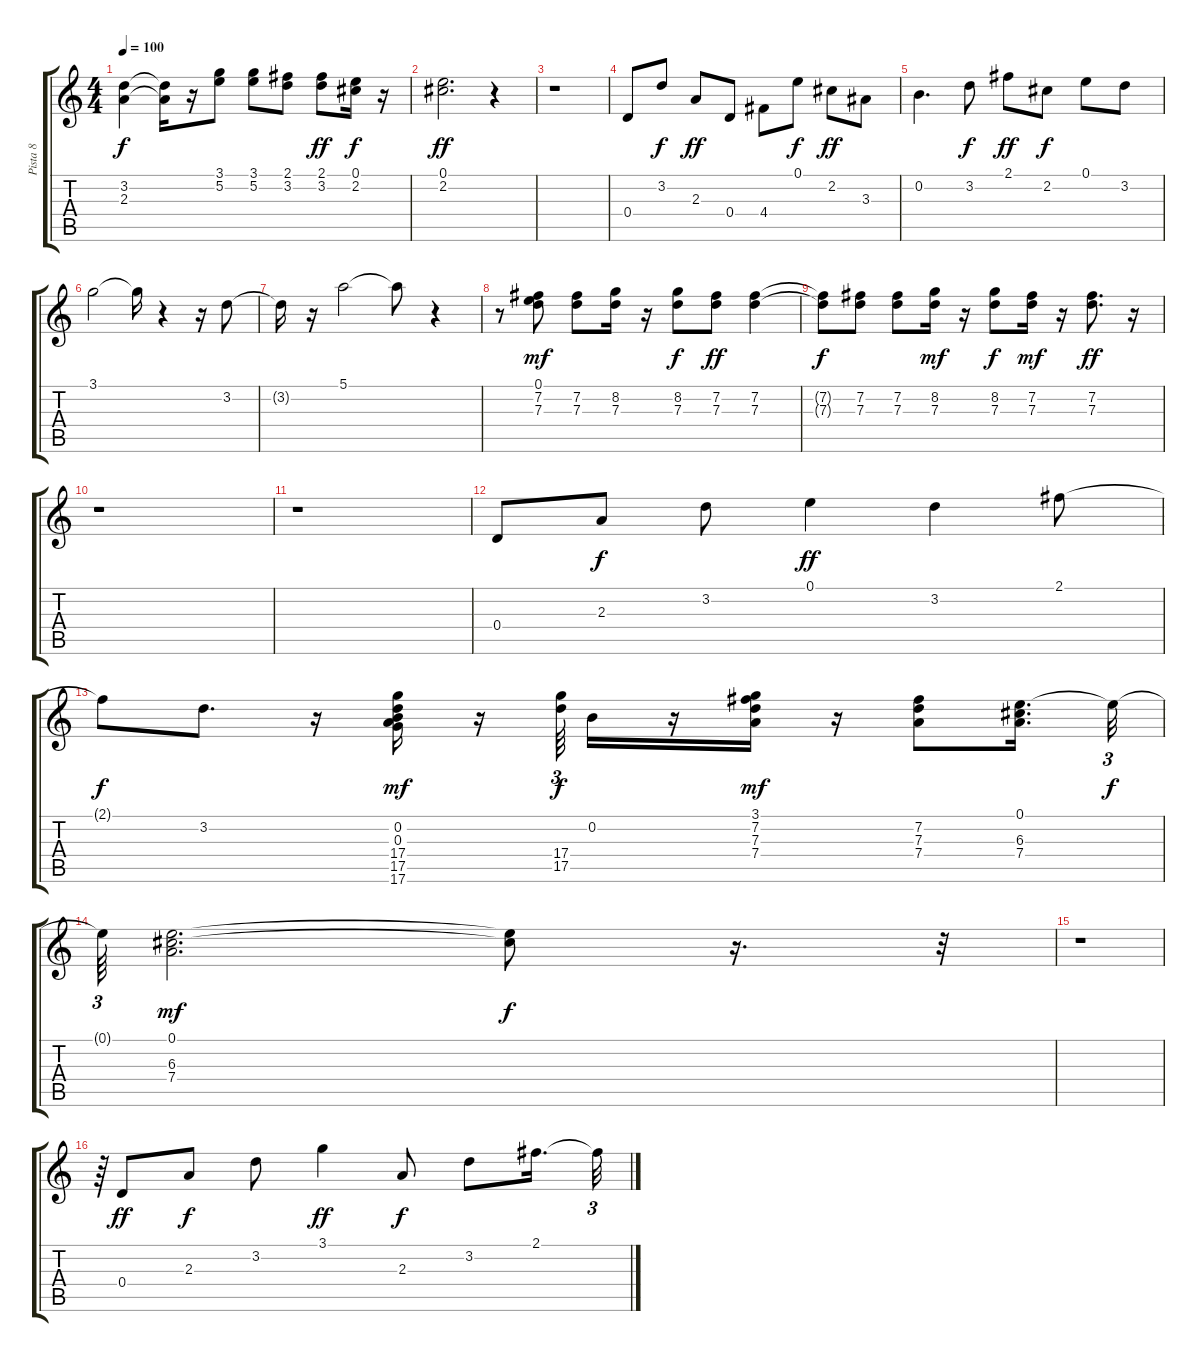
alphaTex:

\track ("Pista 8" "Pista 8") {instrument electricguitarclean}
\staff {score tabs}
\tuning (E4 B3 G3 D3 A2 E2) {hide}
\ts (4 4)
\tempo 100
\clef g2
\ks c
(3.2 2.3).4{dy f} (3.2{t} 2.3{t}).16 r.16 (3.1 5.2).8 (3.1 5.2).8 (2.1 3.2).8 (2.1 3.2).8{dy ff} (0.1 2.2).16{dy f} r.16 |
(0.1 2.2).2{d dy ff} r.4 |
r.1 |
0.4.8 3.2.8{dy f} 2.3.8{dy ff} 0.4.8 4.4.8 0.1.8{dy f} 2.2.8{dy ff} 3.3.8 |
0.2.4{d} 3.2.8{dy f} 2.1.8{dy ff} 2.2.8{dy f} 0.1.8 3.2.8 |
3.1.2 3.1{t}.16 r.4 r.16 3.2.8 |
3.2{t}.16 r.16 5.1.2 5.1{t}.8 r.4 |
r.8 (0.1 7.2 7.3).8{dy mf} (7.2 7.3).8 (8.2 7.3).16 r.16 (8.2 7.3).8{dy f} (7.2 7.3).8{dy ff} (7.2 7.3).4 |
(7.2{t} 7.3{t}).8{dy f} (7.2 7.3).8 (7.2 7.3).8 (8.2 7.3).16{dy mf} r.16 (8.2 7.3).8{dy f} (7.2 7.3).16{dy mf} r.16 (7.2 7.3).8{d dy ff} r.16 |
r.1 |
r.1 |
0.4.8 2.3.8{dy f} 3.2.8 0.1.4{dy ff} 3.2.4 2.1.8 |
2.1{t}.8{dy f} 3.2.8{d} r.16 (0.2 0.3 17.4 17.5 17.6).16{dy mf} r.16 (17.4 17.5).64{tu (3 2) dy f} 0.2.16 r.16 (3.1 7.2 7.3 7.4).16{dy mf} r.16 (7.2 7.3 7.4).8 (0.1 6.3 7.4).16{d} 0.1{t}.32{tu (3 2) dy f} |
0.1{t}.64{tu (3 2)} (0.1 6.3 7.4).2{d dy mf} (0.1{t} 6.3{t}).8{dy f} r.16{d} r.32{tu (3 2)} |
r.1 |
r.64{tu (3 2)} 0.4.8{dy ff} 2.3.8{dy f} 3.2.8 3.1.4{dy ff} 2.3.8{dy f} 3.2.8 2.1.16{d} 2.1{t}.32{tu (3 2)}
